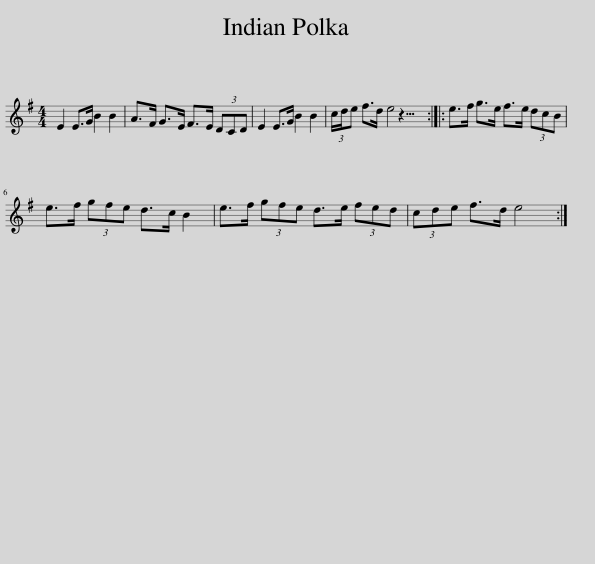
X:1
L:1/8
M:4/4
I:linebreak $
K:Emin
V:1 treble
V:1
 E2 E>G B2 B2 | A>F G>E F>E (3DCD | E2 E>G B2 B2 | (3c/d/e f>d e4 x/24 :: e>f g>e f>e (3dcB |$ %5
 e>f (3gfe d>c B2 | e>f (3gfe d>e (3fed | (3cde f>d e4 :| %8
